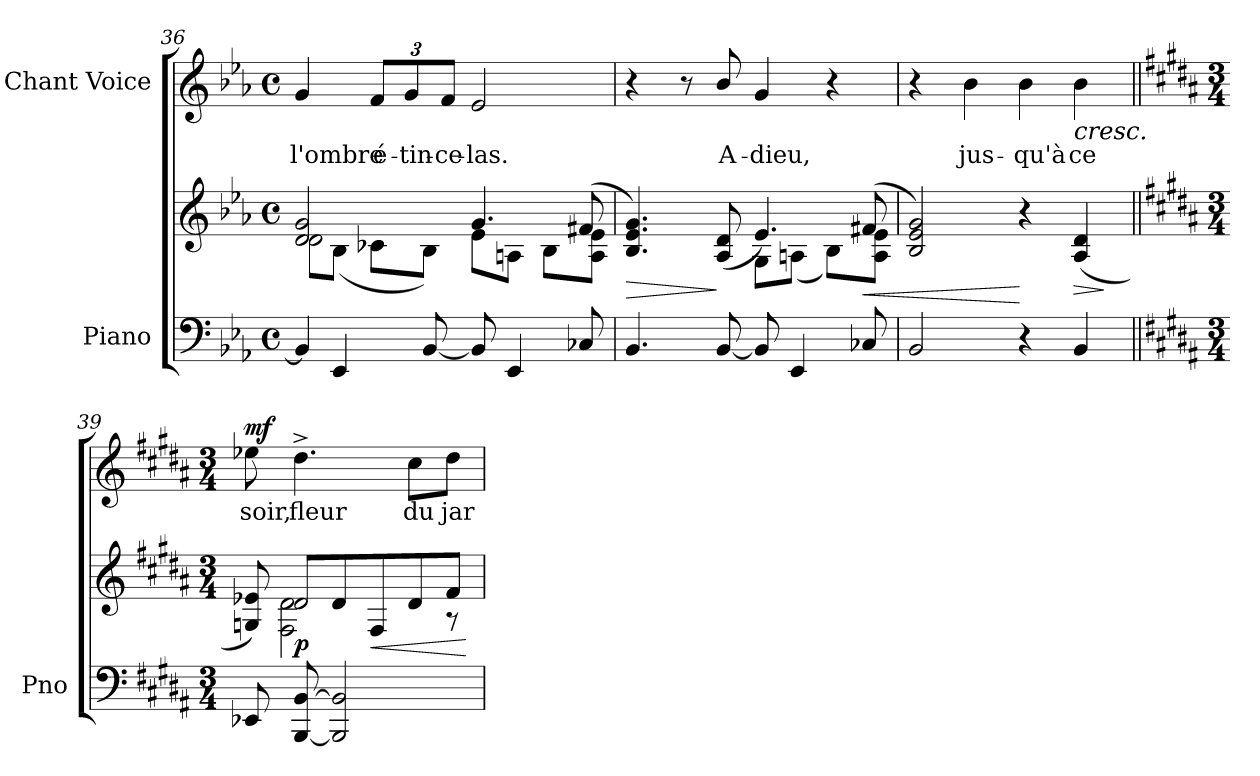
**kern	**kern	**dynam	**kern	**text	**dynam
*part2	*part2	*part2	*part1	*part1	*part1
*staff3	*staff2	*staff2/3	*staff1	*staff1	*staff1
*I"Piano	*	*	*I"Chant Voice	*	*
*I'Pno	*	*	*	*	*
*clefF4	*clefG2	*	*clefG2	*	*
*k[b-e-a-]	*k[b-e-a-]	*	*k[b-e-a-]	*	*
*M4/4	*M4/4	*	*M4/4	*	*
*met(c)	*met(c)	*	*met(c)	*	*
=36	=36	=36	=36	=36	=36
*	*^	*	*	*	*
!	!	!LO:N:head=open	!	!	!	!
8BB-/J]	2d/ 2g/	8d\L	.	4g/	l'ombre	.
4EE-/	.	(>8B-\J	.	.	.	.
.	.	8c-X\L	.	12f/L	é-	.
.	.	.	.	12g/	-tin-	.
[8BB-/	.	8B-\J)	.	.	.	.
.	.	.	.	12f/J	-ce-	.
8BB-/]	4.g/	8e-\L	.	2e-/	-las.	.
4EE-/	.	8An\J	.	.	.	.
.	.	8B-\L	.	.	.	.
8C-X/	(8f#X/	8A\ 8e-\J	.	.	.	.
=37	=37	=37	=37	=37	=37	=37
!	!	!	!LO:HP:b	!	!	!
4.BB-/	4.B-/ 4.e-/ 4.g/)	2ryy	>	4r	.	.
.	.	.	.	8r	.	.
[8BB-/	(8A-/ 8d/	.	]	8b-/	A-	.
8BB-/]	4.e-/)	8G\L	.	4g/	-dieu,	.
4EE-/	.	(>8An\J	.	.	.	.
.	.	8B-\L)	.	4r	.	.
!	!	!	!LO:HP:b	!	!	!
8C-X/	(8f#X/	8A\ 8e-\J	<	.	.	.
*	*v	*v	*	*	*	*
=38	=38	=38	=38	=38	=38
2BB-/	2B-/ 2e-/ 2g/)	.	4r	.	.
.	.	.	4b-\	jus-	.
4r	4r	[	4b-\	-qu'à	.
!	!	!LO:HP:b	!	!	!LO:HP:b
4BB-/	(>4A-/ 4d/	>	4b-\	ce	<
.	.	]	.	.	.
=39||	=39||	=39||	=39||	=39||	=39||
*k[f#c#g#d#a#]	*k[f#c#g#d#a#]	*	*k[f#c#g#d#a#]	*	*
*M3/4	*M3/4	*	*M3/4	*	*
*	*^	*	*	*	*
!	!	!	!	!	!	!LO:DY:b
8EE-X/	8Gn/ 8e-X/)	8ryy	.	8ee-X\	soir,	mf
!	!LO:N:head=open	!	!LO:DY:b	!	!	!
[8BBB/ [8BB/	8d#/L	2F#\ 2d#\	p	4.dd#^\	fleur	[
2BBB/] 2BB/]	8d#/	.	.	.	.	.
!	!	!	!LO:HP:b	!	!	!
.	8F#/	.	<	.	.	.
.	8d#/	.	.	8cc#\L	du	.
.	8f#/J	8r	.	8dd#\J	jar-	.
*	*v	*v	*	*	*	*
.	.	[	.	.	.
=	=	=	=	=	=
*-	*-	*-	*-	*-	*-
